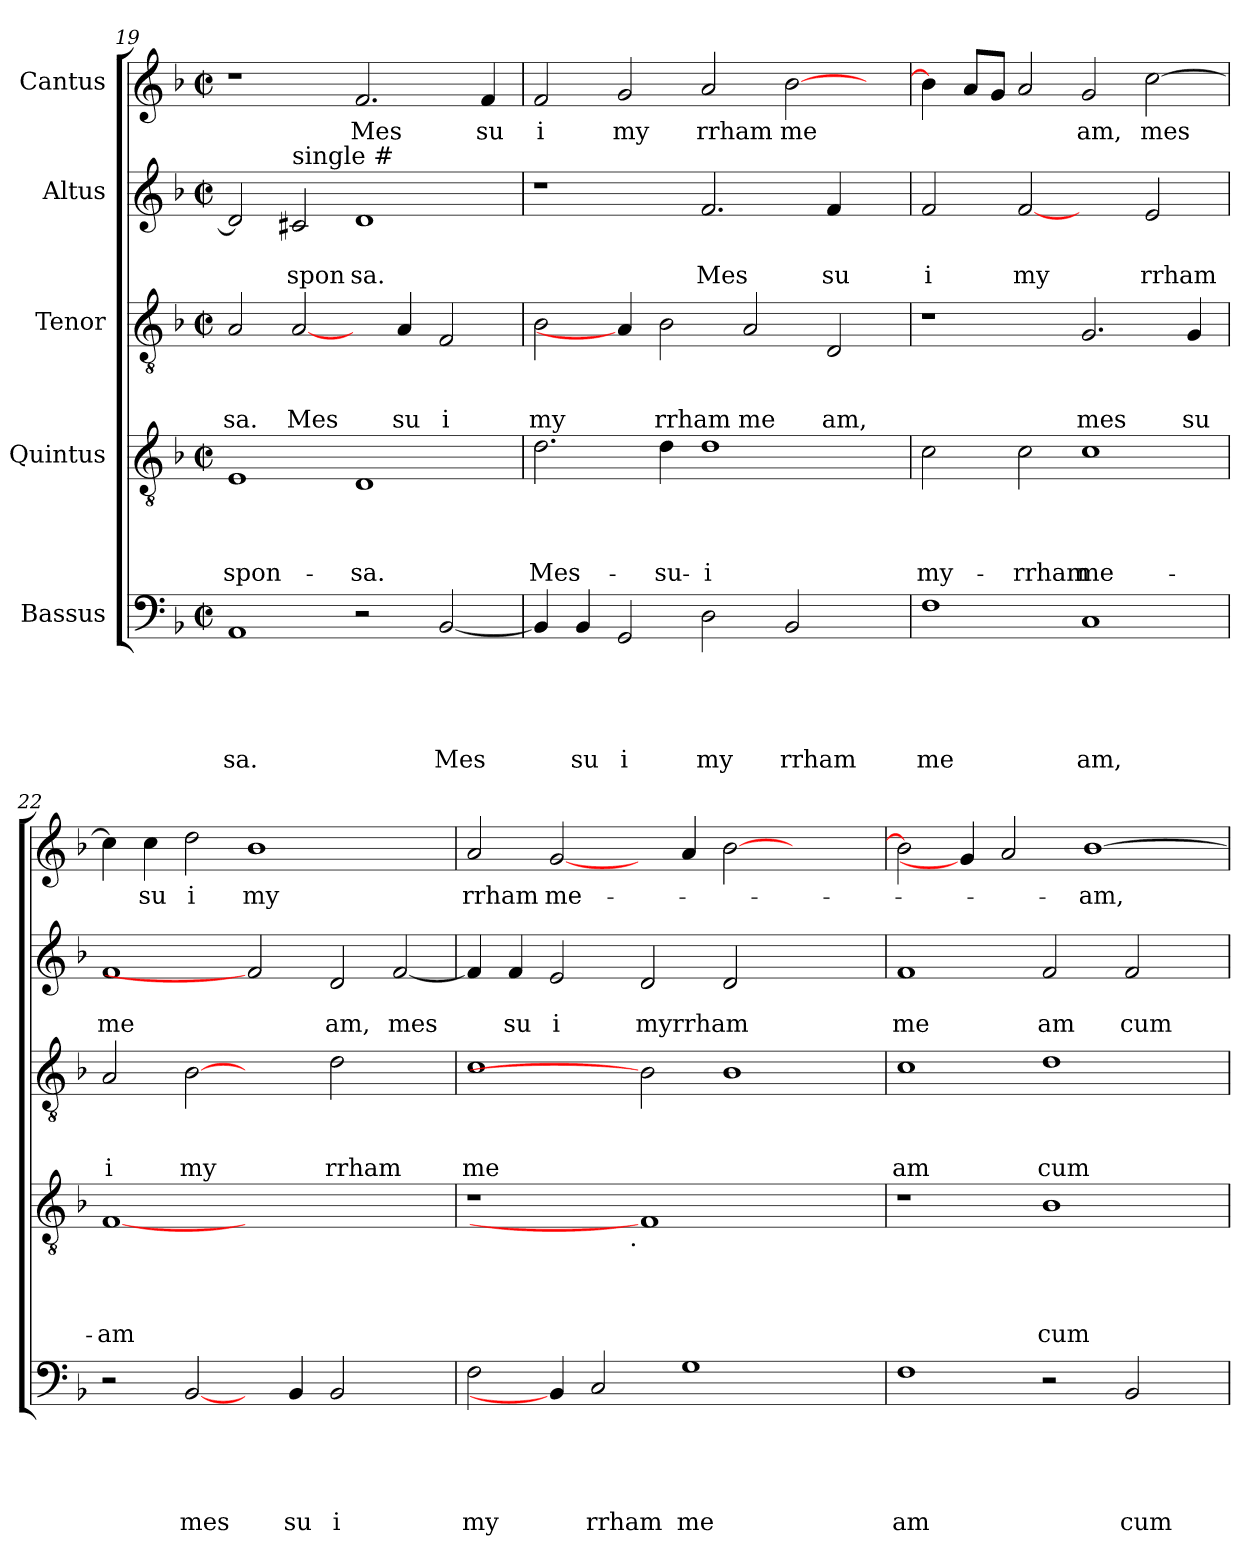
**kern	**text	**text	**text	**text	**text	**kern	**text	**text	**text	**text	**kern	**text	**text	**text	**kern	**text	**text	**kern	**text
*part5	*part5	*part5	*part5	*part5	*part5	*part4	*part4	*part4	*part4	*part4	*part3	*part3	*part3	*part3	*part2	*part2	*part2	*part1	*part1
*staff5	*staff5	*staff5	*staff5	*staff5	*staff5	*staff4	*staff4	*staff4	*staff4	*staff4	*staff3	*staff3	*staff3	*staff3	*staff2	*staff2	*staff2	*staff1	*staff1
*I"Bassus	*	*	*	*	*	*I"Quintus	*	*	*	*	*I"Tenor	*	*	*	*I"Altus	*	*	*I"Cantus	*
*clefF4	*	*	*	*	*	*clefGv2	*	*	*	*	*clefGv2	*	*	*	*clefG2	*	*	*clefG2	*
*k[b-]	*	*	*	*	*	*k[b-]	*	*	*	*	*k[b-]	*	*	*	*k[b-]	*	*	*k[b-]	*
*F:	*	*	*	*	*	*F:	*	*	*	*	*F:	*	*	*	*F:	*	*	*F:	*
*M2/2	*	*	*	*	*	*M2/2	*	*	*	*	*M2/2	*	*	*	*M2/2	*	*	*M2/2	*
*met(c|)	*	*	*	*	*	*met(c|)	*	*	*	*	*met(c|)	*	*	*	*met(c|)	*	*	*met(c|)	*
=19	=19	=19	=19	=19	=19	=19	=19	=19	=19	=19	=19	=19	=19	=19	=19	=19	=19	=19	=19
!	!	!	!	!	!LO:LY:b	!	!	!	!	!LO:LY:b	!	!	!	!LO:LY:b	!	!	!	!	!
1AA	.	.	.	.	sa.	1E	.	.	.	spon-	2A/	.	.	sa.	2d/]	.	.	1r	.
!	!	!	!	!	!	!	!	!	!	!	!	!	!	!	!LO:TX:a:t=single #	!	!	!	!
!	!	!	!	!	!	!	!	!	!	!	!	!	!	!LO:LY:b	!	!	!LO:LY:b	!	!
.	.	.	.	.	.	.	.	.	.	.	[2A/	.	.	Mes	2c#/	.	spon	.	.
!	!	!	!	!	!	!	!	!	!	!LO:LY:b	!	!	!	!	!	!	!LO:LY:b	!	!LO:LY:b
2r	.	.	.	.	.	1D	.	.	.	-sa.	4ryy	.	.	.	1d	.	sa.	2.f/	Mes
!	!	!	!	!	!	!	!	!	!	!	!	!	!	!LO:LY:b	!	!	!	!	!
.	.	.	.	.	.	.	.	.	.	.	4A/	.	.	su	.	.	.	.	.
!	!	!	!	!	!LO:LY:b	!	!	!	!	!	!	!	!	!LO:LY:b	!	!	!	!	!
[<2BB-/	.	.	.	.	Mes	.	.	.	.	.	2F/	.	.	i	.	.	.	.	.
!	!	!	!	!	!	!	!	!	!	!	!	!	!	!	!	!	!	!	!LO:LY:b
.	.	.	.	.	.	.	.	.	.	.	.	.	.	.	.	.	.	4f/	su
=20	=20	=20	=20	=20	=20	=20	=20	=20	=20	=20	=20	=20	=20	=20	=20	=20	=20	=20	=20
!	!	!	!	!	!	!	!	!	!	!LO:LY:b	!	!	!	!LO:LY:b	!	!	!	!	!LO:LY:b
4BB-/]	.	.	.	.	.	2.d\	.	.	.	Mes-	2B-\	.	.	my	1r	.	.	2f/	i
!	!	!	!	!	!LO:LY:b	!	!	!	!	!	!	!	!	!	!	!	!	!	!
4BB-/	.	.	.	.	su	.	.	.	.	.	.	.	.	.	.	.	.	.	.
!	!	!	!	!	!LO:LY:b	!	!	!	!	!	!	!	!	!	!	!	!	!	!LO:LY:b
2GG/	.	.	.	.	i	.	.	.	.	.	4A/]	.	.	.	.	.	.	2g/	my
!	!	!	!	!	!	!	!	!	!	!LO:LY:b	!	!	!	!LO:LY:b	!	!	!	!	!
.	.	.	.	.	.	4d\	.	.	.	-su-	2B-\	.	.	rrham	.	.	.	.	.
!	!	!	!	!	!LO:LY:b	!	!	!	!	!LO:LY:b	!	!	!	!	!	!	!LO:LY:b	!	!LO:LY:b
2D\	.	.	.	.	my	1d	.	.	.	-i	.	.	.	.	2.f/	.	Mes	2a/	rrham
!	!	!	!	!	!	!	!	!	!	!	!	!	!	!LO:LY:b	!	!	!	!	!
.	.	.	.	.	.	.	.	.	.	.	2A/	.	.	me	.	.	.	.	.
!	!	!	!	!	!LO:LY:b	!	!	!	!	!	!	!	!	!	!	!	!	!	!LO:LY:b
2BB-/	.	.	.	.	rrham	.	.	.	.	.	.	.	.	.	.	.	.	[>2b-\	me
!	!	!	!	!	!	!	!	!	!	!	!	!	!	!LO:LY:b	!	!	!LO:LY:b	!	!
.	.	.	.	.	.	.	.	.	.	.	2D/	.	.	am,	4f/	.	su	.	.
4ryy	.	.	.	.	.	4ryy	.	.	.	.	.	.	.	.	4ryy	.	.	4ryy	.
=21	=21	=21	=21	=21	=21	=21	=21	=21	=21	=21	=21	=21	=21	=21	=21	=21	=21	=21	=21
!	!	!	!	!	!LO:LY:b	!	!	!	!	!LO:LY:b	!	!	!	!	!	!	!LO:LY:b	!	!
1F	.	.	.	.	me	2c\	.	.	.	my-	1r	.	.	.	2f/	.	i	4b-\]	.
.	.	.	.	.	.	.	.	.	.	.	.	.	.	.	.	.	.	8a/L	.
.	.	.	.	.	.	.	.	.	.	.	.	.	.	.	.	.	.	8g/J	.
!	!	!	!	!	!	!	!	!	!	!LO:LY:b	!	!	!	!	!	!	!LO:LY:b	!	!
.	.	.	.	.	.	2c\	.	.	.	-rrham	.	.	.	.	[2f	.	my	2a/	.
!	!	!	!	!	!LO:LY:b	!	!	!	!	!LO:LY:b	!	!	!	!LO:LY:b	!	!	!	!	!LO:LY:b
1C	.	.	.	.	am,	1c	.	.	.	me-	2.G/	.	.	mes	2ryy	.	.	2g/	am,
!	!	!	!	!	!	!	!	!	!	!	!	!	!	!	!	!	!LO:LY:b	!	!LO:LY:b
.	.	.	.	.	.	.	.	.	.	.	.	.	.	.	2e/	.	rrham	[>2cc\	mes
!	!	!	!	!	!	!	!	!	!	!	!	!	!	!LO:LY:b	!	!	!	!	!
.	.	.	.	.	.	.	.	.	.	.	4G/	.	.	su	.	.	.	.	.
=22	=22	=22	=22	=22	=22	=22	=22	=22	=22	=22	=22	=22	=22	=22	=22	=22	=22	=22	=22
!	!	!	!	!	!	!	!	!	!	!LO:LY:b	!	!	!	!LO:LY:b	!	!	!LO:LY:b	!	!
2r	.	.	.	.	.	[1F	.	.	.	-am	2A/	.	.	i	1f	.	me	4cc\]	.
!	!	!	!	!	!	!	!	!	!	!	!	!	!	!	!	!	!	!	!LO:LY:b
.	.	.	.	.	.	.	.	.	.	.	.	.	.	.	.	.	.	4cc\	su
!	!	!	!	!	!LO:LY:b	!	!	!	!	!	!	!	!	!LO:LY:b	!	!	!	!	!LO:LY:b
[2BB-/	.	.	.	.	mes	.	.	.	.	.	[2B-	.	.	my	.	.	.	2dd\	i
!	!	!	!	!	!	!	!	!	!	!	!	!	!	!	!	!	!	!	!LO:LY:b
4ryy	.	.	.	.	.	1.ryy	.	.	.	.	2ryy	.	.	.	2f]	.	.	1b-	my
!	!	!	!	!	!LO:LY:b	!	!	!	!	!	!	!	!	!	!	!	!	!	!
4BB-/	.	.	.	.	su	.	.	.	.	.	.	.	.	.	.	.	.	.	.
!	!	!	!	!	!LO:LY:b	!	!	!	!	!	!	!	!	!LO:LY:b	!	!	!LO:LY:b	!	!
2BB-/	.	.	.	.	i	.	.	.	.	.	2d\	.	.	rrham	2d/	.	am,	.	.
!	!	!	!	!	!	!	!	!	!	!	!	!	!	!	!	!	!LO:LY:b	!	!
2ryy	.	.	.	.	.	.	.	.	.	.	2ryy	.	.	.	[<2f/	.	mes	2ryy	.
!!LO:LB:g=z
=23	=23	=23	=23	=23	=23	=23	=23	=23	=23	=23	=23	=23	=23	=23	=23	=23	=23	=23	=23
!	!	!	!	!	!LO:LY:b	!	!	!	!	!	!	!	!	!LO:LY:b	!	!	!	!	!LO:LY:b
*	*	*	*	*	*	*^	*	*	*	*	*	*	*	*	*	*	*	*	*
2F\	.	.	.	.	my	1r	2ryy	.	.	.	.	1c	.	.	me	4f/]	.	.	2a/	rrham
!	!	!	!	!	!	!	!	!	!	!	!	!	!	!	!	!	!	!LO:LY:b	!	!
.	.	.	.	.	.	.	.	.	.	.	.	.	.	.	.	4f/	.	su	.	.
!	!	!	!	!	!	!	!	!	!	!	!	!	!	!	!	!	!	!LO:LY:b	!	!LO:LY:b
4BB-/]	.	.	.	.	.	.	4...ryy	.	.	.	.	.	.	.	.	2e/	.	i	[2g/	me-
!	!	!	!	!	!LO:LY:b	!	!	!	!	!	!	!	!	!	!	!	!	!	!	!
2C/	.	.	.	.	rrham	.	.	.	.	.	.	.	.	.	.	.	.	.	.	.
!	!	!	!	!	!	!	!LO:TX:b:t=.	!	!	!	!	!	!	!	!	!	!	!	!	!
.	.	.	.	.	.	.	1ryy	.	.	.	.	.	.	.	.	.	.	.	.	.
!	!	!	!	!	!	!	!	!	!	!	!	!	!	!	!	!	!	!LO:LY:b	!	!
.	.	.	.	.	.	1F]	.	.	.	.	.	2B-]	.	.	.	2d/	.	myrrham	4ryy	.
!	!	!	!	!	!LO:LY:b	!	!	!	!	!	!	!	!	!	!	!	!	!	!	!
1G	.	.	.	.	me	.	.	.	.	.	.	.	.	.	.	.	.	.	4a/	.
.	.	.	.	.	.	.	.	.	.	.	.	1B-	.	.	.	2d/	.	.	[>2b-\	.
.	.	.	.	.	.	.	2ryy	.	.	.	.	.	.	.	.	.	.	.	.	.
.	.	.	.	.	.	2ryy	.	.	.	.	.	.	.	.	.	2ryy	.	.	2ryy	.
4ryy	.	.	.	.	.	.	.	.	.	.	.	.	.	.	.	.	.	.	.	.
.	.	.	.	.	.	.	32ryy	.	.	.	.	.	.	.	.	.	.	.	.	.
=24	=24	=24	=24	=24	=24	=24	=24	=24	=24	=24	=24	=24	=24	=24	=24	=24	=24	=24	=24	=24
!	!	!	!	!	!LO:LY:b	!	!	!	!	!	!	!	!	!	!LO:LY:b	!	!	!LO:LY:b	!	!
*	*	*	*	*	*	*v	*v	*	*	*	*	*	*	*	*	*	*	*	*	*
1F	.	.	.	.	am	1r	.	.	.	.	1c	.	.	am	1f	.	me	2b-\]	.
.	.	.	.	.	.	.	.	.	.	.	.	.	.	.	.	.	.	4g/]	.
.	.	.	.	.	.	.	.	.	.	.	.	.	.	.	.	.	.	2a/	.
!	!	!	!	!	!	!	!	!	!	!LO:LY:b	!	!	!	!LO:LY:b	!	!	!LO:LY:b	!	!
2r	.	.	.	.	.	1B-	.	.	.	cum	1d	.	.	cum	2f/	.	am	.	.
!	!	!	!	!	!	!	!	!	!	!	!	!	!	!	!	!	!	!	!LO:LY:b
.	.	.	.	.	.	.	.	.	.	.	.	.	.	.	.	.	.	[>1b-	-am,
!	!	!	!	!	!LO:LY:b	!	!	!	!	!	!	!	!	!	!	!	!LO:LY:b	!	!
2BB-/	.	.	.	.	cum	.	.	.	.	.	.	.	.	.	2f/	.	cum	.	.
4ryy	.	.	.	.	.	4ryy	.	.	.	.	4ryy	.	.	.	4ryy	.	.	.	.
=	=	=	=	=	=	=	=	=	=	=	=	=	=	=	=	=	=	=	=
*-	*-	*-	*-	*-	*-	*-	*-	*-	*-	*-	*-	*-	*-	*-	*-	*-	*-	*-	*-
